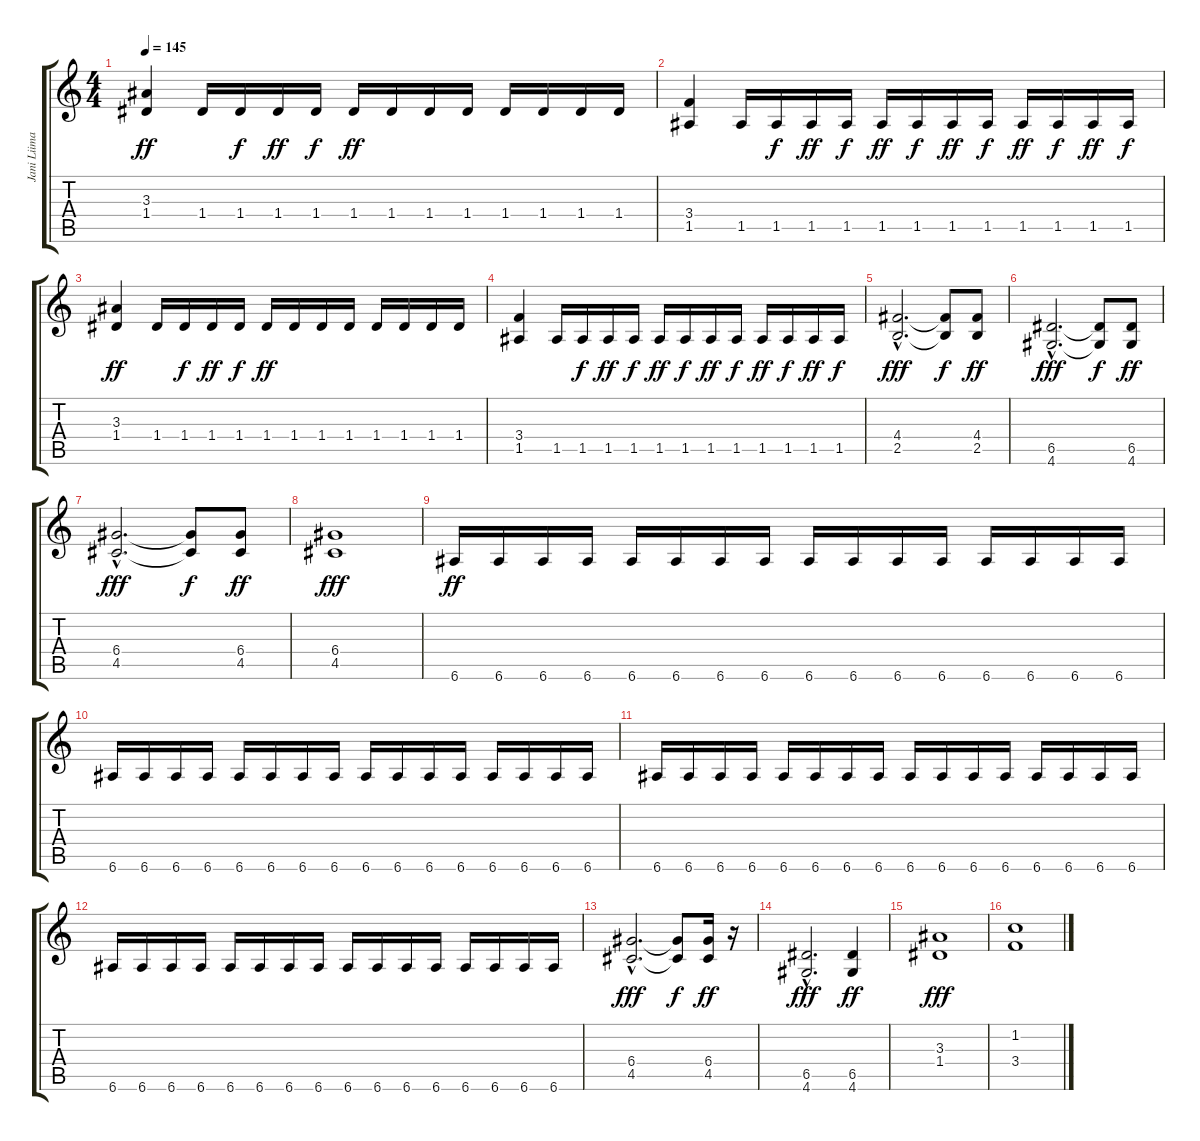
\track ("Jani Liimatainen" "Jani Liima") {instrument overdrivenguitar}
\staff {score tabs}
\tuning (E4 B3 G3 D3 A2 E2) {hide}
\ts (4 4)
\tempo 145
\clef g2
\ks c
(3.3 1.4).4{dy ff} 1.4.16 1.4.16{dy f} 1.4.16{dy ff} 1.4.16{dy f} 1.4.16{dy ff} 1.4.16 1.4.16 1.4.16 1.4.16 1.4.16 1.4.16 1.4.16 |
(3.4 1.5).4 1.5.16 1.5.16{dy f} 1.5.16{dy ff} 1.5.16{dy f} 1.5.16{dy ff} 1.5.16{dy f} 1.5.16{dy ff} 1.5.16{dy f} 1.5.16{dy ff} 1.5.16{dy f} 1.5.16{dy ff} 1.5.16{dy f} |
(3.3 1.4).4{dy ff} 1.4.16 1.4.16{dy f} 1.4.16{dy ff} 1.4.16{dy f} 1.4.16{dy ff} 1.4.16 1.4.16 1.4.16 1.4.16 1.4.16 1.4.16 1.4.16 |
(3.4 1.5).4 1.5.16 1.5.16{dy f} 1.5.16{dy ff} 1.5.16{dy f} 1.5.16{dy ff} 1.5.16{dy f} 1.5.16{dy ff} 1.5.16{dy f} 1.5.16{dy ff} 1.5.16{dy f} 1.5.16{dy ff} 1.5.16{dy f} |
(4.4{hac} 2.5{hac}).2{d dy fff} (4.4{t} 2.5{t}).8{dy f} (4.4 2.5).8{dy ff} |
(6.5{hac} 4.6{hac}).2{d dy fff} (6.5{t} 4.6{t}).8{dy f} (6.5 4.6).8{dy ff} |
(6.4{hac} 4.5{hac}).2{d dy fff} (6.4{t} 4.5{t}).8{dy f} (6.4 4.5).8{dy ff} |
(6.4 4.5).1{dy fff} |
6.6.16{dy ff} 6.6.16 6.6.16 6.6.16 6.6.16 6.6.16 6.6.16 6.6.16 6.6.16 6.6.16 6.6.16 6.6.16 6.6.16 6.6.16 6.6.16 6.6.16 |
6.6.16 6.6.16 6.6.16 6.6.16 6.6.16 6.6.16 6.6.16 6.6.16 6.6.16 6.6.16 6.6.16 6.6.16 6.6.16 6.6.16 6.6.16 6.6.16 |
6.6.16 6.6.16 6.6.16 6.6.16 6.6.16 6.6.16 6.6.16 6.6.16 6.6.16 6.6.16 6.6.16 6.6.16 6.6.16 6.6.16 6.6.16 6.6.16 |
6.6.16 6.6.16 6.6.16 6.6.16 6.6.16 6.6.16 6.6.16 6.6.16 6.6.16 6.6.16 6.6.16 6.6.16 6.6.16 6.6.16 6.6.16 6.6.16 |
(6.4{hac} 4.5{hac}).2{d dy fff} (6.4{t} 4.5{t}).8{dy f} (6.4 4.5).16{dy ff} r.16 |
(6.5{hac} 4.6{hac}).2{d dy fff} (6.5 4.6).4{dy ff} |
(3.3 1.4).1{dy fff} |
(1.2 3.4).1
